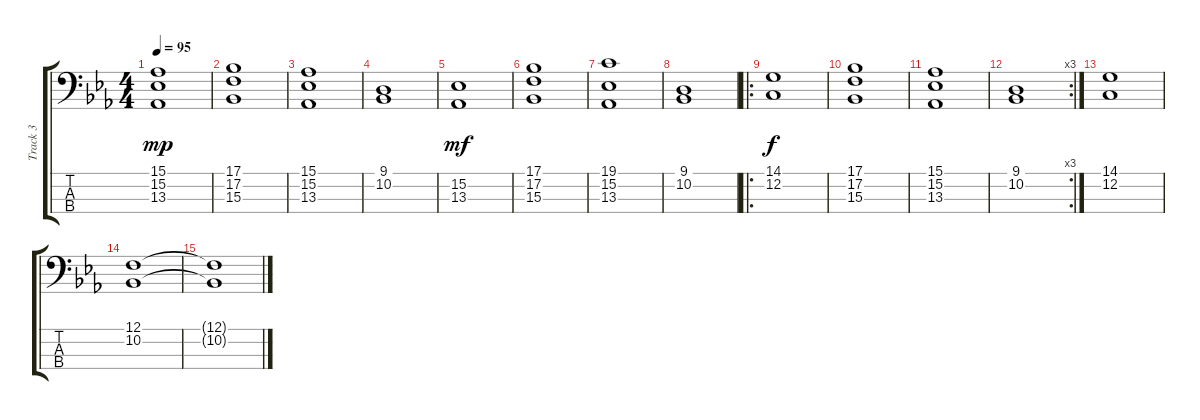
\track ("Track 3" "Track 3") {instrument synthstrings2}
\staff {score tabs}
\tuning (F2 C2 G1 C1) {hide}
\ts (4 4)
\tempo 95
\clef f4
\ks eb
(15.1 15.2 13.3).1{dy mp} |
(17.1 17.2 15.3).1 |
(15.1 15.2 13.3).1 |
(9.1 10.2).1 |
(15.2 13.3).1{dy mf} |
(17.1 17.2 15.3).1 |
(19.1 15.2 13.3).1 |
(9.1 10.2).1 |
\ro
(14.1 12.2).1{dy f} |
(17.1 17.2 15.3).1 |
(15.1 15.2 13.3).1 |
\rc 3
(9.1 10.2).1 |
(14.1 12.2).1 |
(12.1 10.2).1 |
(12.1{t} 10.2{t}).1
